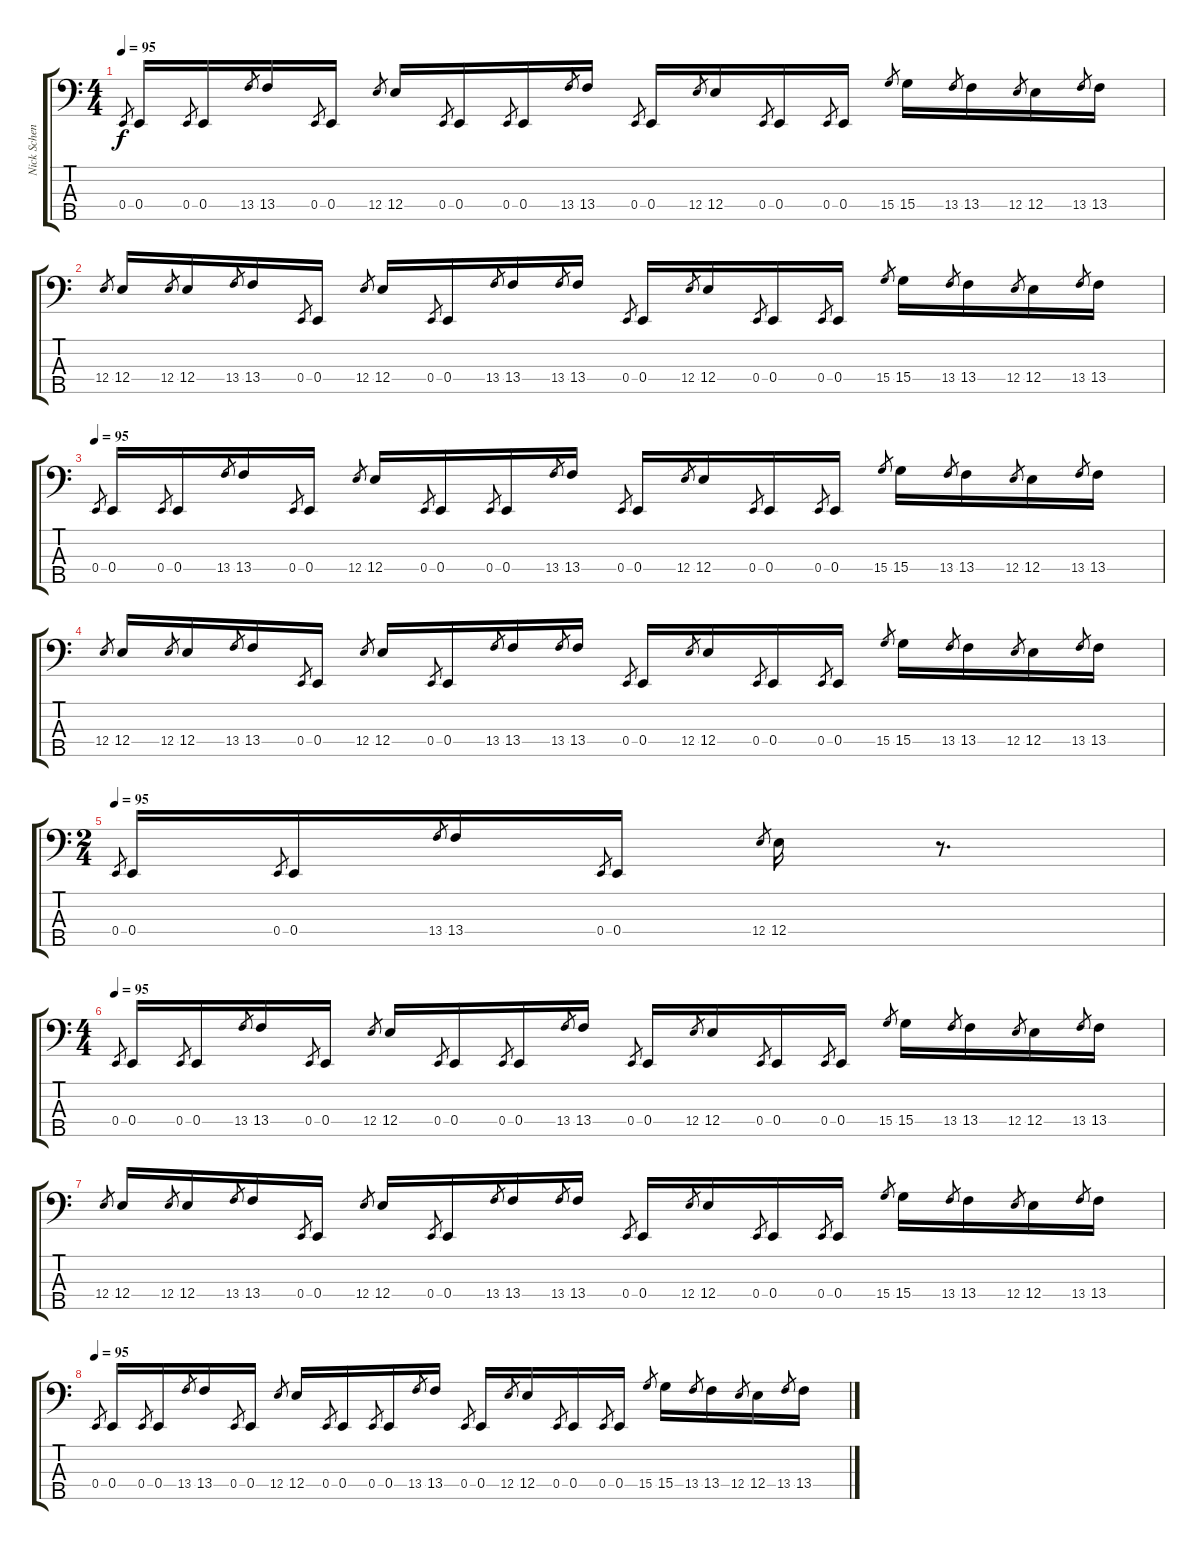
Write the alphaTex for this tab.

\track ("Nick Schendzielos " "Nick Schen") {instrument distortionguitar}
\staff {score tabs}
\tuning (G2 D2 A1 E1 B0) {hide}
\ts (4 4)
\section ("" "")
\tempo 95
\clef f4
\ks c
0.4.8{gr dy f} 0.4.16 0.4.8{gr} 0.4.16 13.4.8{gr} 13.4.16 0.4.8{gr} 0.4.16 12.4.8{gr} 12.4.16 0.4.8{gr} 0.4.16 0.4.8{gr} 0.4.16 13.4.8{gr} 13.4.16 0.4.8{gr} 0.4.16 12.4.8{gr} 12.4.16 0.4.8{gr} 0.4.16 0.4.8{gr} 0.4.16 15.4.8{gr} 15.4.16 13.4.8{gr} 13.4.16 12.4.8{gr} 12.4.16 13.4.8{gr} 13.4.16 |
12.4.8{gr} 12.4.16 12.4.8{gr} 12.4.16 13.4.8{gr} 13.4.16 0.4.8{gr} 0.4.16 12.4.8{gr} 12.4.16 0.4.8{gr} 0.4.16 13.4.8{gr} 13.4.16 13.4.8{gr} 13.4.16 0.4.8{gr} 0.4.16 12.4.8{gr} 12.4.16 0.4.8{gr} 0.4.16 0.4.8{gr} 0.4.16 15.4.8{gr} 15.4.16 13.4.8{gr} 13.4.16 12.4.8{gr} 12.4.16 13.4.8{gr} 13.4.16 |
\tempo 95
0.4.8{gr} 0.4.16 0.4.8{gr} 0.4.16 13.4.8{gr} 13.4.16 0.4.8{gr} 0.4.16 12.4.8{gr} 12.4.16 0.4.8{gr} 0.4.16 0.4.8{gr} 0.4.16 13.4.8{gr} 13.4.16 0.4.8{gr} 0.4.16 12.4.8{gr} 12.4.16 0.4.8{gr} 0.4.16 0.4.8{gr} 0.4.16 15.4.8{gr} 15.4.16 13.4.8{gr} 13.4.16 12.4.8{gr} 12.4.16 13.4.8{gr} 13.4.16 |
12.4.8{gr} 12.4.16 12.4.8{gr} 12.4.16 13.4.8{gr} 13.4.16 0.4.8{gr} 0.4.16 12.4.8{gr} 12.4.16 0.4.8{gr} 0.4.16 13.4.8{gr} 13.4.16 13.4.8{gr} 13.4.16 0.4.8{gr} 0.4.16 12.4.8{gr} 12.4.16 0.4.8{gr} 0.4.16 0.4.8{gr} 0.4.16 15.4.8{gr} 15.4.16 13.4.8{gr} 13.4.16 12.4.8{gr} 12.4.16 13.4.8{gr} 13.4.16 |
\ts (2 4)
\tempo 95
0.4.8{gr} 0.4.16 0.4.8{gr} 0.4.16 13.4.8{gr} 13.4.16 0.4.8{gr} 0.4.16 12.4.8{gr} 12.4.16 r.8{d} |
\ts (4 4)
\tempo 95
0.4.8{gr} 0.4.16 0.4.8{gr} 0.4.16 13.4.8{gr} 13.4.16 0.4.8{gr} 0.4.16 12.4.8{gr} 12.4.16 0.4.8{gr} 0.4.16 0.4.8{gr} 0.4.16 13.4.8{gr} 13.4.16 0.4.8{gr} 0.4.16 12.4.8{gr} 12.4.16 0.4.8{gr} 0.4.16 0.4.8{gr} 0.4.16 15.4.8{gr} 15.4.16 13.4.8{gr} 13.4.16 12.4.8{gr} 12.4.16 13.4.8{gr} 13.4.16 |
12.4.8{gr} 12.4.16 12.4.8{gr} 12.4.16 13.4.8{gr} 13.4.16 0.4.8{gr} 0.4.16 12.4.8{gr} 12.4.16 0.4.8{gr} 0.4.16 13.4.8{gr} 13.4.16 13.4.8{gr} 13.4.16 0.4.8{gr} 0.4.16 12.4.8{gr} 12.4.16 0.4.8{gr} 0.4.16 0.4.8{gr} 0.4.16 15.4.8{gr} 15.4.16 13.4.8{gr} 13.4.16 12.4.8{gr} 12.4.16 13.4.8{gr} 13.4.16 |
\tempo 95
0.4.8{gr} 0.4.16 0.4.8{gr} 0.4.16 13.4.8{gr} 13.4.16 0.4.8{gr} 0.4.16 12.4.8{gr} 12.4.16 0.4.8{gr} 0.4.16 0.4.8{gr} 0.4.16 13.4.8{gr} 13.4.16 0.4.8{gr} 0.4.16 12.4.8{gr} 12.4.16 0.4.8{gr} 0.4.16 0.4.8{gr} 0.4.16 15.4.8{gr} 15.4.16 13.4.8{gr} 13.4.16 12.4.8{gr} 12.4.16 13.4.8{gr} 13.4.16
